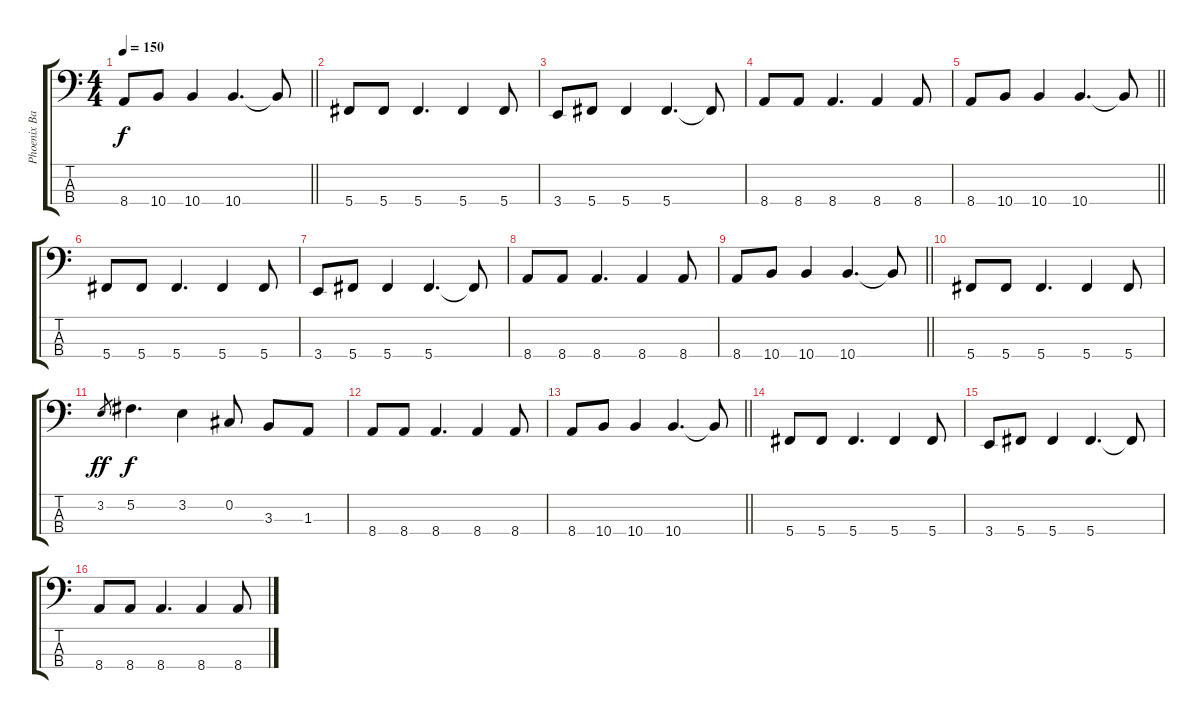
\track ("Phoenix Bass3" "Phoenix Ba") {instrument electricbasspick}
\staff {score tabs}
\tuning (Gb2 Db2 Ab1 Db1) {hide}
\ts (4 4)
\tempo 150
\clef f4
\barLineRight lightlight
\ks c
8.4.8{dy f} 10.4.8 10.4.4 10.4.4{d} 10.4{t}.8 |
5.4.8 5.4.8 5.4.4{d} 5.4.4 5.4.8 |
3.4.8 5.4.8 5.4.4 5.4.4{d} 5.4{t}.8 |
8.4.8 8.4.8 8.4.4{d} 8.4.4 8.4.8 |
\barLineRight lightlight
8.4.8 10.4.8 10.4.4 10.4.4{d} 10.4{t}.8 |
5.4.8 5.4.8 5.4.4{d} 5.4.4 5.4.8 |
3.4.8 5.4.8 5.4.4 5.4.4{d} 5.4{t}.8 |
8.4.8 8.4.8 8.4.4{d} 8.4.4 8.4.8 |
\barLineRight lightlight
8.4.8 10.4.8 10.4.4 10.4.4{d} 10.4{t}.8 |
5.4.8 5.4.8 5.4.4{d} 5.4.4 5.4.8 |
3.2.8{gr dy ff} 5.2.4{d dy f} 3.2.4 0.2.8 3.3.8 1.3.8 |
8.4.8 8.4.8 8.4.4{d} 8.4.4 8.4.8 |
\barLineRight lightlight
8.4.8 10.4.8 10.4.4 10.4.4{d} 10.4{t}.8 |
5.4.8 5.4.8 5.4.4{d} 5.4.4 5.4.8 |
3.4.8 5.4.8 5.4.4 5.4.4{d} 5.4{t}.8 |
8.4.8 8.4.8 8.4.4{d} 8.4.4 8.4.8
